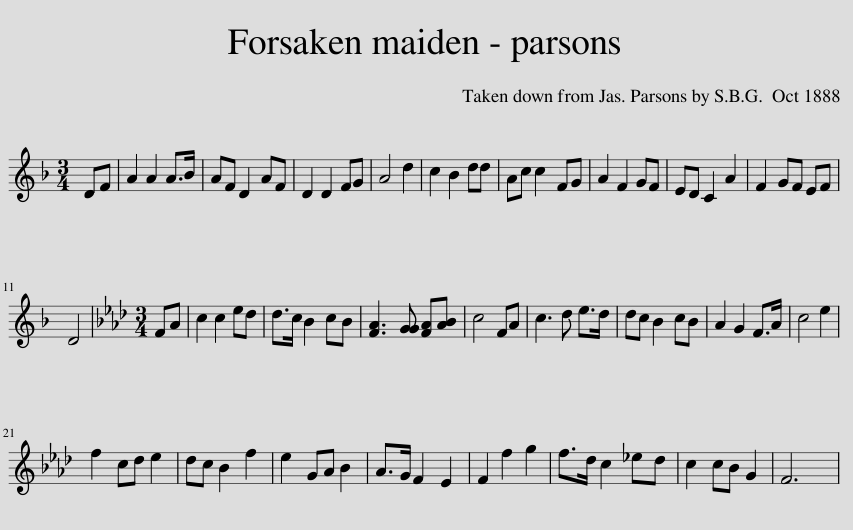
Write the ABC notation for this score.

X:1
L:1/8
M:3/4
I:linebreak $
K:Dmin
V:1 treble
V:1
 DF | A2 A2 A>B | AF D2 AF | D2 D2 FG | A4 d2 | %5
 c2 B2 dd | Ac c2 FG | A2 F2 GF | ED C2 A2 | F2 GF EF |$ %10
 D4 |[K:Fmin][M:3/4] FA | c2 c2 ed | d>c B2 cB | [FA]3 [GG] [FA][AB] | %15
 c4 FA | c3 d e>d | dc B2 cB | A2 G2 F>A | c4 e2 |$ %20
 f2 cd e2 | dc B2 f2 | e2 GA B2 | A>G F2 E2 | F2 f2 g2 | %25
 f>d c2 _ed | c2 cB G2 | F6 | %28
